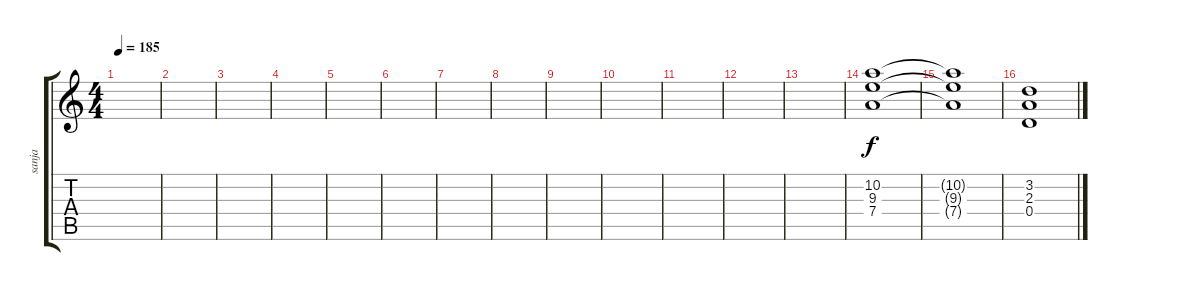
\track ("sanja" "sanja") {instrument distortionguitar}
\staff {score tabs}
\tuning (E4 B3 G3 D3 A2 E2) {hide}
\ts (4 4)
\tempo 185
\clef g2
\ks c
|
|
|
|
|
|
|
|
|
|
|
|
|
(10.2 9.3 7.4).1{volume 10 instrument distortionguitar} |
(10.2{t} 9.3{t} 7.4{t}).1 |
(3.2 2.3 0.4).1
